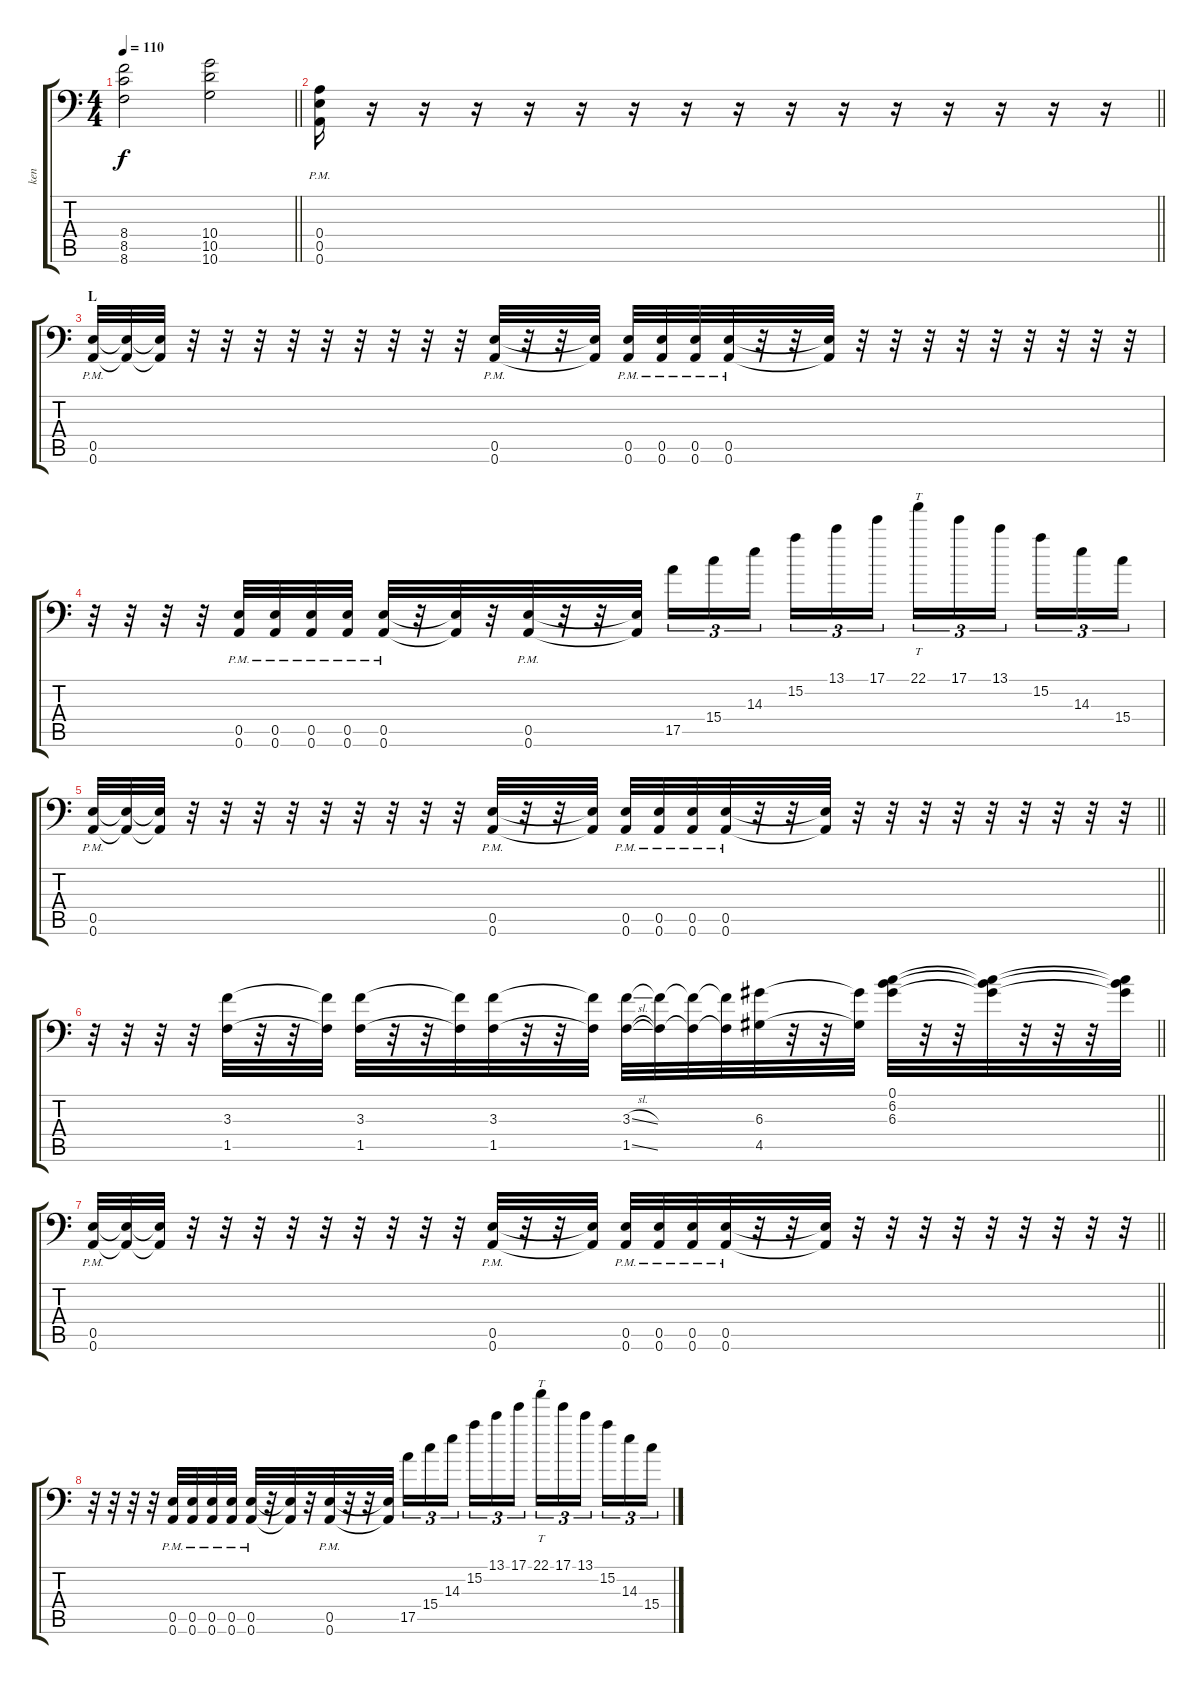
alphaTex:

\track ("ken" "ken") {instrument distortionguitar}
\staff {score tabs}
\tuning (B3 Gb3 D3 A2 E2 A1) {hide}
\ts (4 4)
\tempo 110
\clef f4
\barLineRight lightlight
\ks c
(8.4 8.5 8.6).2{dy f} (10.4 10.5 10.6).2 |
\barLineRight lightlight
(0.4 0.5 0.6{pm}).16 r.16 r.16 r.16 r.16 r.16 r.16 r.16 r.16 r.16 r.16 r.16 r.16 r.16 r.16 r.16 |
\section ("" "L")
(0.5 0.6{pm}).32 (0.5{t} 0.6{t}).32 (0.5{t} 0.6{t}).32 r.32 r.32 r.32 r.32 r.32 r.32 r.32 r.32 r.32 (0.5 0.6{pm}).32 r.32 r.32 (0.5{t} 0.6{t}).32 (0.5 0.6{pm}).32 (0.5 0.6{pm}).32 (0.5 0.6{pm}).32 (0.5 0.6{pm}).32 r.32 r.32 (0.5{t} 0.6{t}).32 r.32 r.32 r.32 r.32 r.32 r.32 r.32 r.32 r.32 |
r.32 r.32 r.32 r.32 (0.5 0.6{pm}).32 (0.5 0.6{pm}).32 (0.5 0.6{pm}).32 (0.5 0.6{pm}).32 (0.5 0.6{pm}).32 r.32 (0.5{t} 0.6{t}).32 r.32 (0.5 0.6{pm}).32 r.32 r.32 (0.5{t} 0.6{t}).32 17.5.16{tu (3 2)} 15.4.16{tu (3 2)} 14.3.16{tu (3 2) beam splitsecondary} 15.2.16{tu (3 2)} 13.1.16{tu (3 2)} 17.1.16{tu (3 2)} 22.1.16{tt tu (3 2)} 17.1.16{tu (3 2)} 13.1.16{tu (3 2) beam splitsecondary} 15.2.16{tu (3 2)} 14.3.16{tu (3 2)} 15.4.16{tu (3 2)} |
\barLineRight lightlight
(0.5 0.6{pm}).32 (0.5{t} 0.6{t}).32 (0.5{t} 0.6{t}).32 r.32 r.32 r.32 r.32 r.32 r.32 r.32 r.32 r.32 (0.5 0.6{pm}).32 r.32 r.32 (0.5{t} 0.6{t}).32 (0.5 0.6{pm}).32 (0.5 0.6{pm}).32 (0.5 0.6{pm}).32 (0.5 0.6{pm}).32 r.32 r.32 (0.5{t} 0.6{t}).32 r.32 r.32 r.32 r.32 r.32 r.32 r.32 r.32 r.32 |
\barLineRight lightlight
r.32 r.32 r.32 r.32 (3.3 1.5).32 r.32 r.32 (3.3{t} 1.5{t}).32 (3.3 1.5).32 r.32 r.32 (3.3{t} 1.5{t}).32 (3.3 1.5).32 r.32 r.32 (3.3{t} 1.5{t}).32 (3.3{sl} 1.5{sl}).32 (3.3{t} 1.5{t}).32 (3.3{t} 1.5{t}).32 (3.3{t} 1.5{t}).32 (6.3 4.5).32 r.32 r.32 (6.3{t} 4.5{t}).32 (0.1 6.2 6.3).32 r.32 r.32 (0.1{t} 6.2{t} 6.3{t}).32 r.32 r.32 r.32 (0.1{t} 6.2{t} 6.3{t}).32 |
\barLineRight lightlight
(0.5 0.6{pm}).32 (0.5{t} 0.6{t}).32 (0.5{t} 0.6{t}).32 r.32 r.32 r.32 r.32 r.32 r.32 r.32 r.32 r.32 (0.5 0.6{pm}).32 r.32 r.32 (0.5{t} 0.6{t}).32 (0.5 0.6{pm}).32 (0.5 0.6{pm}).32 (0.5 0.6{pm}).32 (0.5 0.6{pm}).32 r.32 r.32 (0.5{t} 0.6{t}).32 r.32 r.32 r.32 r.32 r.32 r.32 r.32 r.32 r.32 |
r.32 r.32 r.32 r.32 (0.5 0.6{pm}).32 (0.5 0.6{pm}).32 (0.5 0.6{pm}).32 (0.5 0.6{pm}).32 (0.5 0.6{pm}).32 r.32 (0.5{t} 0.6{t}).32 r.32 (0.5 0.6{pm}).32 r.32 r.32 (0.5{t} 0.6{t}).32 17.5.16{tu (3 2)} 15.4.16{tu (3 2)} 14.3.16{tu (3 2) beam splitsecondary} 15.2.16{tu (3 2)} 13.1.16{tu (3 2)} 17.1.16{tu (3 2)} 22.1.16{tt tu (3 2)} 17.1.16{tu (3 2)} 13.1.16{tu (3 2) beam splitsecondary} 15.2.16{tu (3 2)} 14.3.16{tu (3 2)} 15.4.16{tu (3 2)}
